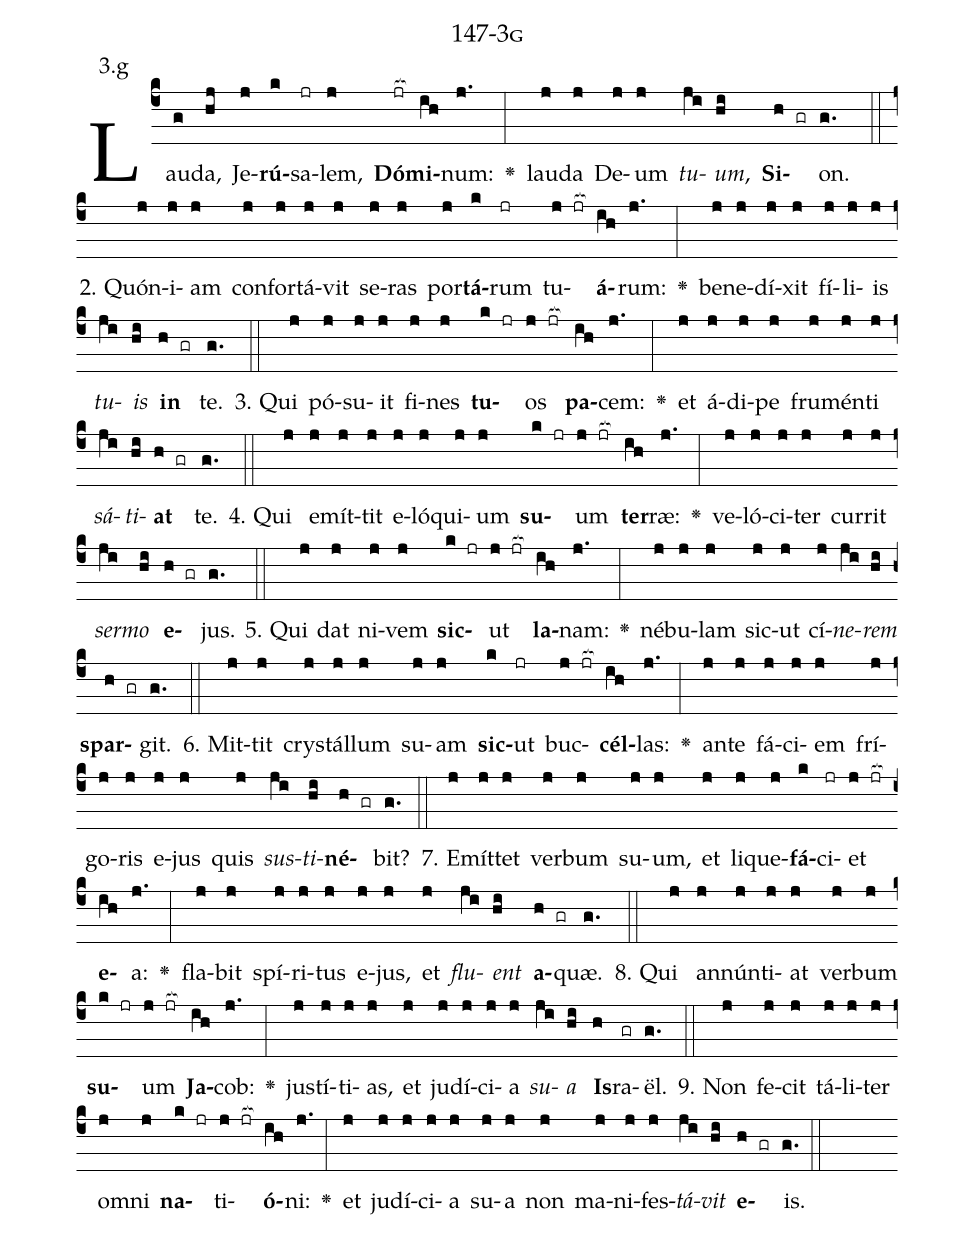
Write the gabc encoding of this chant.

name: 147-3g;
annotation: 3.g;
%%
(c4)Lau(g)da,(hj) Je(j)<b>rú</b>(k)sa(jr)lem,(j) <b>Dó</b>(jr[ocb:1{])<b>mi</b>(ih[ocb:0}])num:(j.) <v>\greheightstar</v>(:) lau(j)da(j) De(j)um(j) <i>tu</i>(ji)<i>um</i>,(hi) <b>Si</b>(h gr)on.(g.) (::)
2. Quón(j)i(j)am(j) con(j)for(j)tá(j)vit(j) se(j)ras(j) por(j)<b>tá</b>(k)rum(jr) tu(j jr[ocb:1{])<b>á</b>(ih[ocb:0}])rum:(j.) <v>\greheightstar</v>(:) be(j)ne(j)dí(j)xit(j) fí(j)li(j)is(j) <i>tu</i>(ji)<i>is</i>(hi) <b>in</b>(h gr) te.(g.) (::)
3. Qui(j) pó(j)su(j)it(j) fi(j)nes(j) <b>tu</b>(k jr)os(j jr[ocb:1{]) <b>pa</b>(ih[ocb:0}])cem:(j.) <v>\greheightstar</v>(:) et(j) á(j)di(j)pe(j) fru(j)mén(j)ti(j) <i>sá</i>(ji)<i>ti</i>(hi)<b>at</b>(h gr) te.(g.) (::)
4. Qui(j) e(j)mít(j)tit(j) e(j)ló(j)qui(j)um(j) <b>su</b>(k jr)um(j jr[ocb:1{]) <b>ter</b>(ih[ocb:0}])ræ:(j.) <v>\greheightstar</v>(:) ve(j)ló(j)ci(j)ter(j) cur(j)rit(j) <i>ser</i>(ji)<i>mo</i>(hi) <b>e</b>(h gr)jus.(g.) (::)
5. Qui(j) dat(j) ni(j)vem(j) <b>sic</b>(k jr)ut(j jr[ocb:1{]) <b>la</b>(ih[ocb:0}])nam:(j.) <v>\greheightstar</v>(:) né(j)bu(j)lam(j) sic(j)ut(j) cí(j)<i>ne</i>(ji)<i>rem</i>(hi) <b>spar</b>(h gr)git.(g.) (::)
6. Mit(j)tit(j) crys(j)tál(j)lum(j) su(j)am(j) <b>sic</b>(k)ut(jr) buc(j jr[ocb:1{])<b>cél</b>(ih[ocb:0}])las:(j.) <v>\greheightstar</v>(:) an(j)te(j) fá(j)ci(j)em(j) frí(j)go(j)ris(j) e(j)jus(j) quis(j) <i>sus</i>(ji)<i>ti</i>(hi)<b>né</b>(h gr)bit?(g.) (::)
7. E(j)mít(j)tet(j) ver(j)bum(j) su(j)um,(j) et(j) li(j)que(j)<b>fá</b>(k)ci(jr)et(j jr[ocb:1{]) <b>e</b>(ih[ocb:0}])a:(j.) <v>\greheightstar</v>(:) fla(j)bit(j) spí(j)ri(j)tus(j) e(j)jus,(j) et(j) <i>flu</i>(ji)<i>ent</i>(hi) <b>a</b>(h gr)quæ.(g.) (::)
8. Qui(j) an(j)nún(j)ti(j)at(j) ver(j)bum(j) <b>su</b>(k jr)um(j jr[ocb:1{]) <b>Ja</b>(ih[ocb:0}])cob:(j.) <v>\greheightstar</v>(:) jus(j)tí(j)ti(j)as,(j) et(j) ju(j)dí(j)ci(j)a(j) <i>su</i>(ji)<i>a</i>(hi) <b>Is</b>(h)ra(gr)ël.(g.) (::)
9. Non(j) fe(j)cit(j) tá(j)li(j)ter(j) om(j)ni(j) <b>na</b>(k jr)ti(j jr[ocb:1{])<b>ó</b>(ih[ocb:0}])ni:(j.) <v>\greheightstar</v>(:) et(j) ju(j)dí(j)ci(j)a(j) su(j)a(j) non(j) ma(j)ni(j)fes(j)<i>tá</i>(ji)<i>vit</i>(hi) <b>e</b>(h gr)is.(g.) (::)
